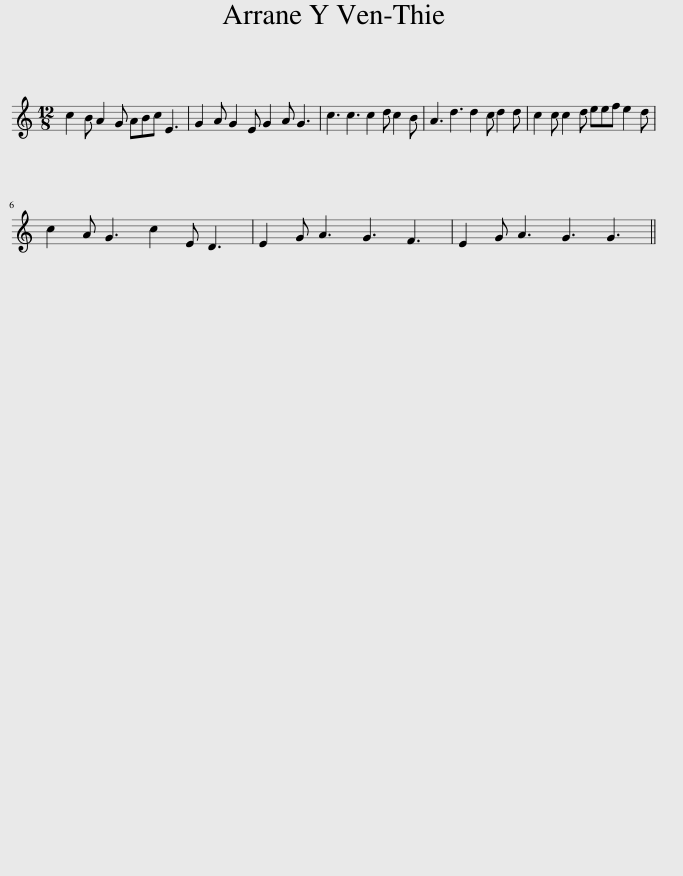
X:1
L:1/8
M:12/8
I:linebreak $
K:C
V:1 treble
V:1
 c2 B A2 G ABc E3 | G2 A G2 E G2 A G3 | c3 c3 c2 d c2 B | A3 d3 d2 c d2 d | c2 c c2 d eef e2 d |$ %5
 c2 A G3 c2 E D3 | E2 G A3 G3 F3 | E2 G A3 G3 G3 || %8
